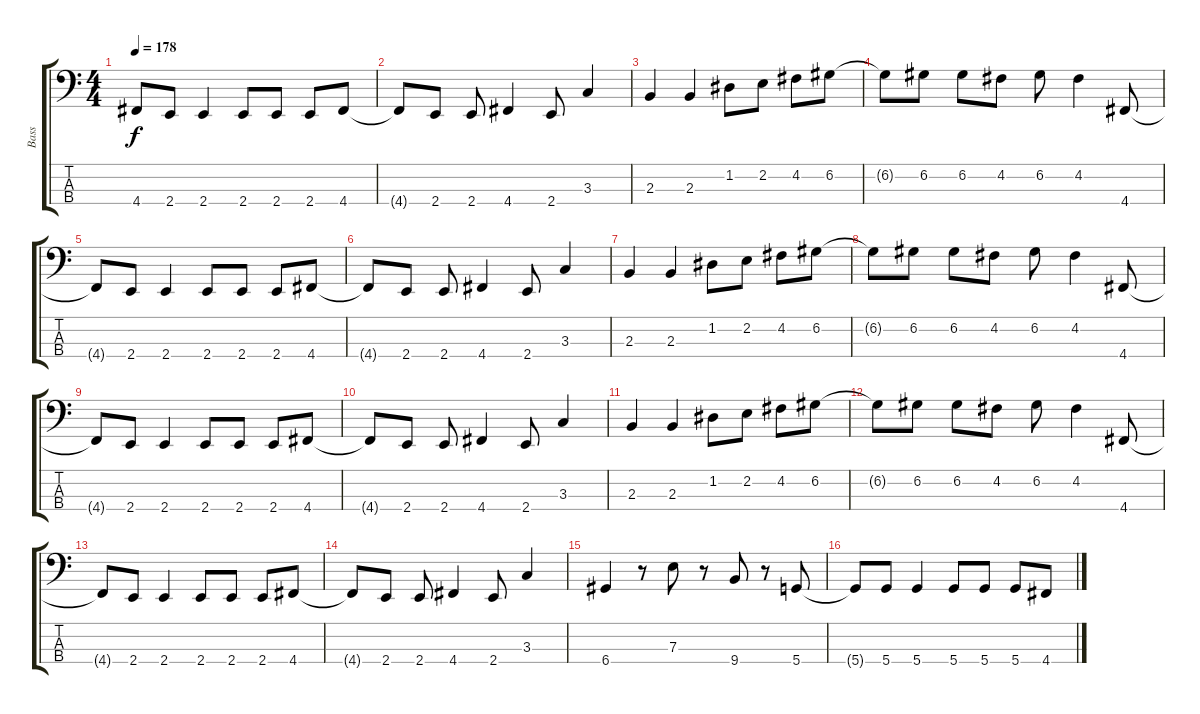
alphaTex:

\track ("Bass" "Bass") {instrument electricbasspick}
\staff {score tabs}
\tuning (G2 D2 A1 D1) {hide}
\ts (4 4)
\tempo 178
\clef f4
\ks c
4.4{t}.8{dy f} 2.4.8 2.4.4 2.4.8 2.4.8 2.4.8 4.4.8 |
4.4{t}.8 2.4.8 2.4.8 4.4.4 2.4.8 3.3.4 |
2.3.4 2.3.4 1.2.8 2.2.8 4.2.8 6.2.8 |
6.2{t}.8 6.2.8 6.2.8 4.2.8 6.2.8 4.2.4 4.4.8 |
4.4{t}.8 2.4.8 2.4.4 2.4.8 2.4.8 2.4.8 4.4.8 |
4.4{t}.8 2.4.8 2.4.8 4.4.4 2.4.8 3.3.4 |
2.3.4 2.3.4 1.2.8 2.2.8 4.2.8 6.2.8 |
6.2{t}.8 6.2.8 6.2.8 4.2.8 6.2.8 4.2.4 4.4.8 |
4.4{t}.8 2.4.8 2.4.4 2.4.8 2.4.8 2.4.8 4.4.8 |
4.4{t}.8 2.4.8 2.4.8 4.4.4 2.4.8 3.3.4 |
2.3.4 2.3.4 1.2.8 2.2.8 4.2.8 6.2.8 |
6.2{t}.8 6.2.8 6.2.8 4.2.8 6.2.8 4.2.4 4.4.8 |
4.4{t}.8 2.4.8 2.4.4 2.4.8 2.4.8 2.4.8 4.4.8 |
4.4{t}.8 2.4.8 2.4.8 4.4.4 2.4.8 3.3.4 |
6.4.4 r.8 7.3.8 r.8 9.4.8 r.8 5.4.8 |
5.4{t}.8 5.4.8 5.4.4 5.4.8 5.4.8 5.4.8 4.4.8
